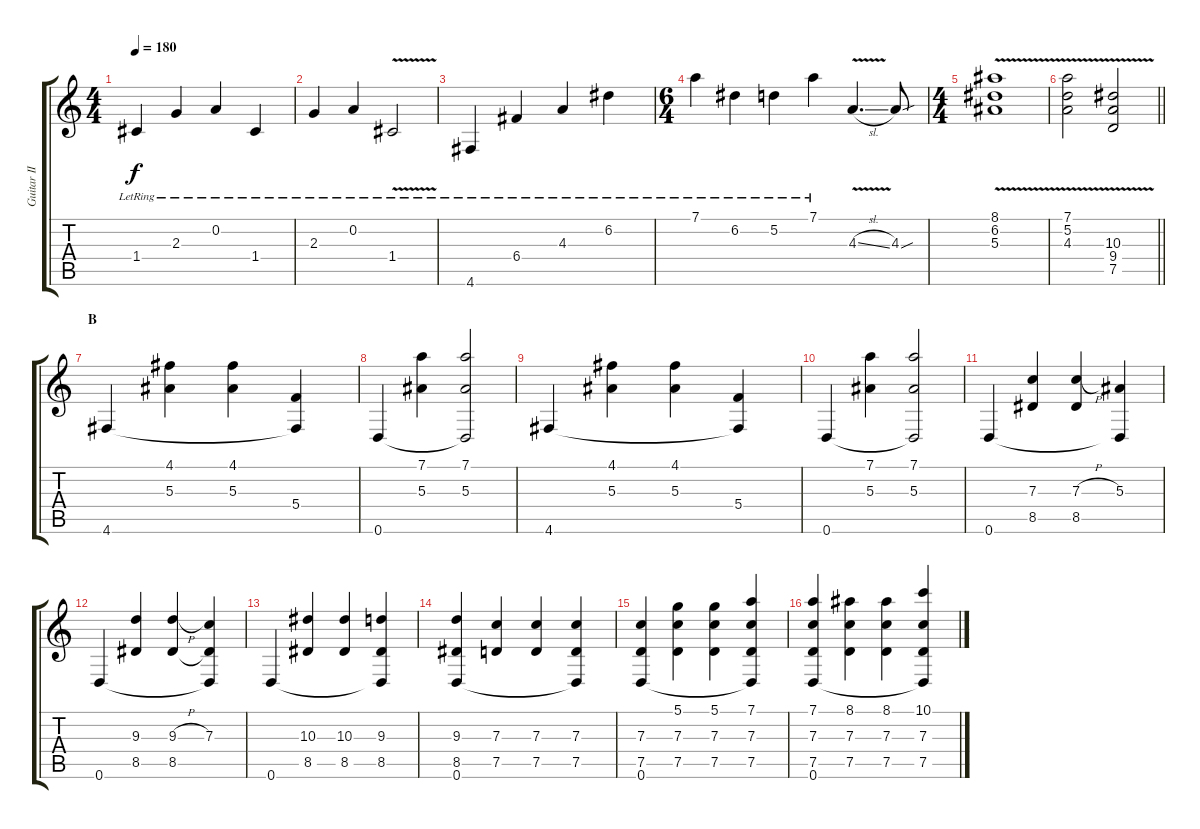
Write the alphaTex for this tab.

\track ("Guitar II" "Guitar II") {instrument distortionguitar}
\staff {score tabs}
\tuning (D4 A3 F3 C3 G2 D2) {hide}
\ts (4 4)
\tempo 180
\clef g2
\ks c
1.4{lr}.4{dy f} 2.3{lr}.4 0.2{lr}.4 1.4{lr}.4 |
2.3{lr}.4 0.2{lr}.4 1.4{v lr}.2 |
4.6{lr}.4 6.4{lr}.4 4.3{lr}.4 6.2{lr}.4 |
\ts (6 4)
7.1{lr}.4 6.2{lr}.4 5.2{lr}.4 7.1{lr}.4 4.3{v sl}.4{d} 4.3{sou}.8 |
\ts (4 4)
(8.1{v} 6.2{v} 5.3{v}).1 |
\barLineRight lightlight
(7.1{v} 5.2{v} 4.3{v}).2 (10.3{v} 9.4{v} 7.5{v}).2 |
\section ("" "B")
4.6.4 (4.1 5.3).4 (4.1 5.3).4 (5.4 4.6{t}).4 |
0.6.4 (7.1 5.3).4 (7.1 5.3 0.6{t}).2 |
4.6.4 (4.1 5.3).4 (4.1 5.3).4 (5.4 4.6{t}).4 |
0.6.4 (7.1 5.3).4 (7.1 5.3 0.6{t}).2 |
0.6.4 (7.3 8.5).4 (7.3{h} 8.5).4 (5.3 0.6{t}).4 |
0.6.4 (9.3 8.5).4 (9.3{h} 8.5).4 (7.3 8.5{t} 0.6{t}).4 |
0.6.4 (10.3 8.5).4 (10.3 8.5).4 (9.3 8.5 0.6{t}).4 |
(9.3 8.5 0.6).4 (7.3 7.5).4 (7.3 7.5).4 (7.3 7.5 0.6{t}).4 |
(7.3 7.5 0.6).4 (5.1 7.3 7.5).4 (5.1 7.3 7.5).4 (7.1 7.3 7.5 0.6{t}).4 |
(7.1 7.3 7.5 0.6).4 (8.1 7.3 7.5).4 (8.1 7.3 7.5).4 (10.1 7.3 7.5 0.6{t}).4
